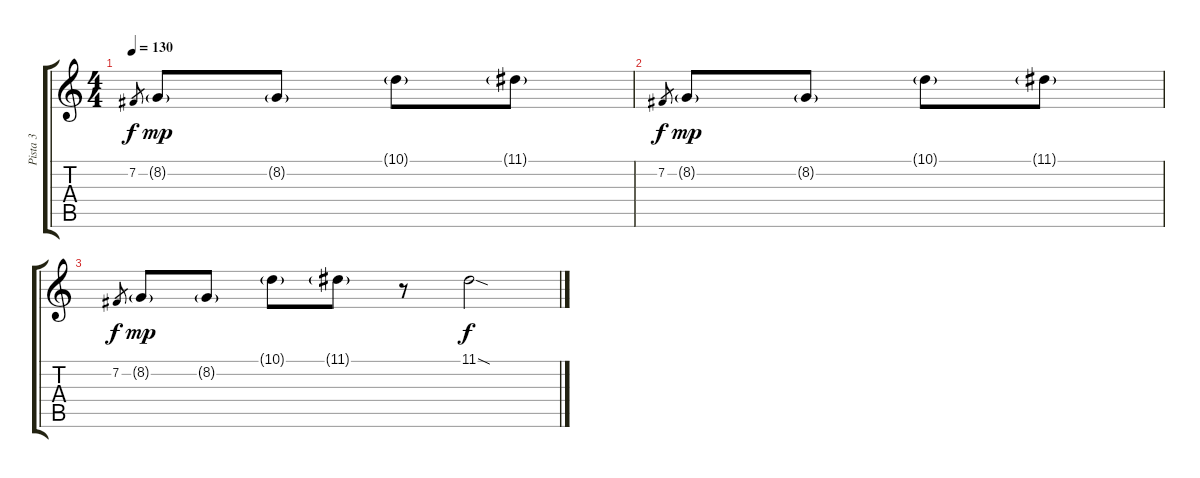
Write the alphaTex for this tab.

\track ("Pista 3" "Pista 3") {instrument acousticgrandpiano}
\staff {score tabs}
\tuning (E4 B3 G3 D3 A2 E2) {hide}
\ts (4 4)
\tempo 130
\clef g2
\ks c
7.2.8{gr dy f} 8.2{g}.8{dy mp} 8.2{g}.8 10.1{g}.8 11.1{g}.8 |
7.2.8{gr dy f} 8.2{g}.8{dy mp} 8.2{g}.8 10.1{g}.8 11.1{g}.8 |
7.2.8{gr dy f} 8.2{g}.8{dy mp} 8.2{g}.8 10.1{g}.8 11.1{g}.8 r.8 11.1{sod}.2{dy f}
